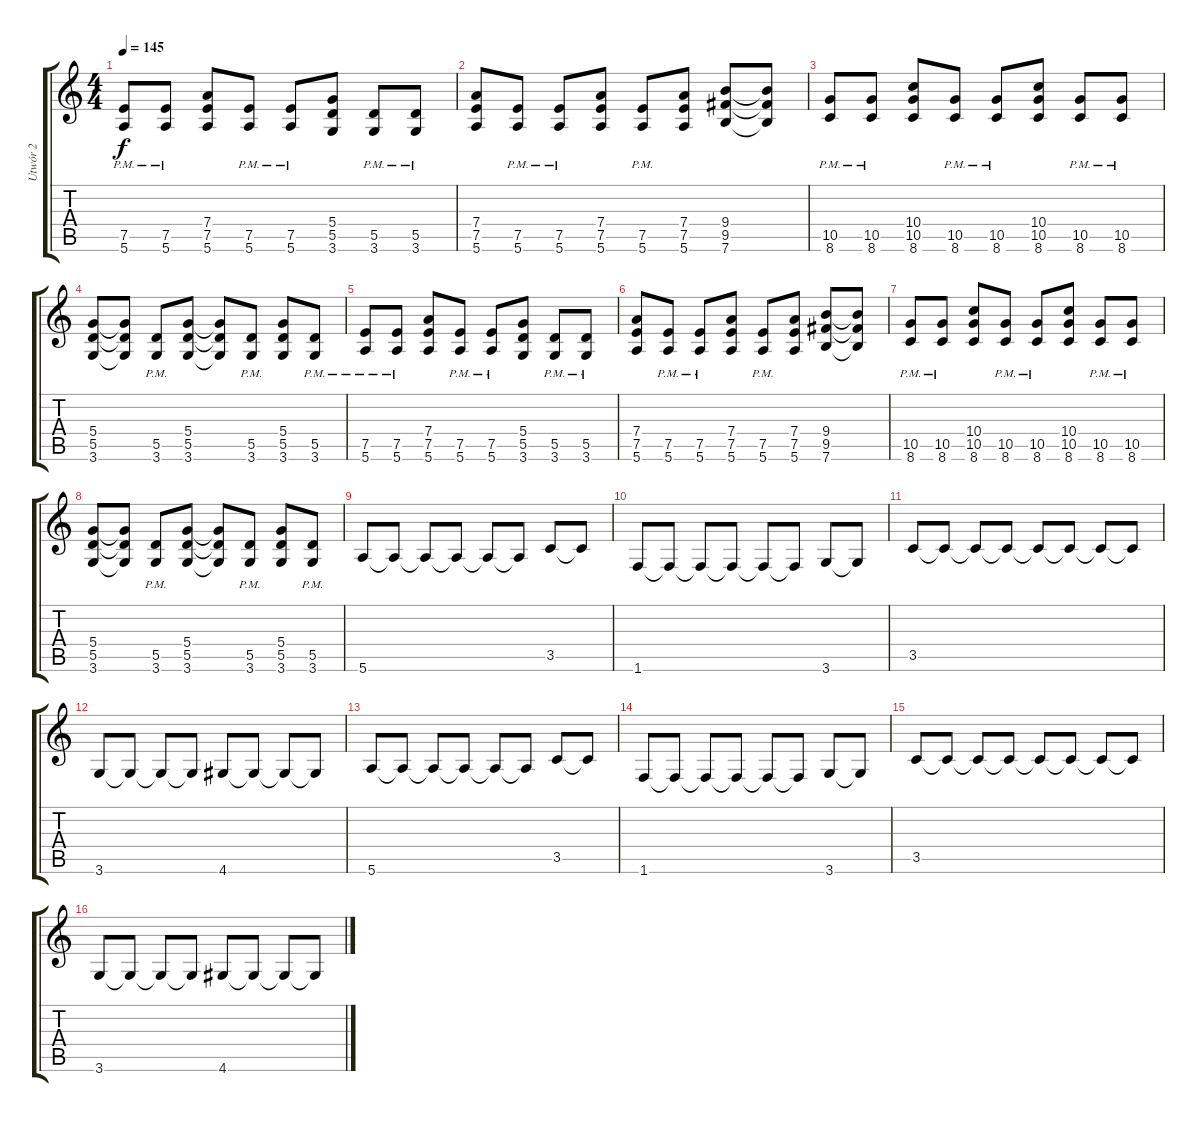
\track ("Utwór 2" "Utwór 2") {instrument overdrivenguitar}
\staff {score tabs}
\tuning (E4 B3 G3 D3 A2 E2) {hide}
\ts (4 4)
\tempo 145
\clef g2
\ks c
(7.5{pm} 5.6{pm}).8{dy f} (7.5{pm} 5.6{pm}).8 (7.4 7.5 5.6).8 (7.5{pm} 5.6{pm}).8 (7.5{pm} 5.6{pm}).8 (5.4 5.5 3.6).8 (5.5{pm} 3.6{pm}).8 (5.5{pm} 3.6{pm}).8 |
(7.4 7.5 5.6).8 (7.5{pm} 5.6{pm}).8 (7.5{pm} 5.6{pm}).8 (7.4 7.5 5.6).8 (7.5{pm} 5.6{pm}).8 (7.4 7.5 5.6).8 (9.4 9.5 7.6).8 (9.4{t} 9.5{t} 7.6{t}).8 |
(10.5{pm} 8.6{pm}).8 (10.5{pm} 8.6{pm}).8 (10.4 10.5 8.6).8 (10.5{pm} 8.6{pm}).8 (10.5{pm} 8.6{pm}).8 (10.4 10.5 8.6).8 (10.5{pm} 8.6{pm}).8 (10.5{pm} 8.6{pm}).8 |
(5.4 5.5 3.6).8 (5.4{t} 5.5{t} 3.6{t}).8 (5.5{pm} 3.6{pm}).8 (5.4 5.5 3.6).8 (5.4{t} 5.5{t} 3.6{t}).8 (5.5{pm} 3.6{pm}).8 (5.4 5.5 3.6).8 (5.5{pm} 3.6{pm}).8 |
(7.5{pm} 5.6{pm}).8 (7.5{pm} 5.6{pm}).8 (7.4 7.5 5.6).8 (7.5{pm} 5.6{pm}).8 (7.5{pm} 5.6{pm}).8 (5.4 5.5 3.6).8 (5.5{pm} 3.6{pm}).8 (5.5{pm} 3.6{pm}).8 |
(7.4 7.5 5.6).8 (7.5{pm} 5.6{pm}).8 (7.5{pm} 5.6{pm}).8 (7.4 7.5 5.6).8 (7.5{pm} 5.6{pm}).8 (7.4 7.5 5.6).8 (9.4 9.5 7.6).8 (9.4{t} 9.5{t} 7.6{t}).8 |
(10.5{pm} 8.6{pm}).8 (10.5{pm} 8.6{pm}).8 (10.4 10.5 8.6).8 (10.5{pm} 8.6{pm}).8 (10.5{pm} 8.6{pm}).8 (10.4 10.5 8.6).8 (10.5{pm} 8.6{pm}).8 (10.5{pm} 8.6{pm}).8 |
(5.4 5.5 3.6).8 (5.4{t} 5.5{t} 3.6{t}).8 (5.5{pm} 3.6{pm}).8 (5.4 5.5 3.6).8 (5.4{t} 5.5{t} 3.6{t}).8 (5.5{pm} 3.6{pm}).8 (5.4 5.5 3.6).8 (5.5{pm} 3.6{pm}).8 |
5.6.8 5.6{t}.8 5.6{t}.8 5.6{t}.8 5.6{t}.8 5.6{t}.8 3.5.8 3.5{t}.8 |
1.6.8 1.6{t}.8 1.6{t}.8 1.6{t}.8 1.6{t}.8 1.6{t}.8 3.6.8 3.6{t}.8 |
3.5.8 3.5{t}.8 3.5{t}.8 3.5{t}.8 3.5{t}.8 3.5{t}.8 3.5{t}.8 3.5{t}.8 |
3.6.8 3.6{t}.8 3.6{t}.8 3.6{t}.8 4.6.8 4.6{t}.8 4.6{t}.8 4.6{t}.8 |
5.6.8 5.6{t}.8 5.6{t}.8 5.6{t}.8 5.6{t}.8 5.6{t}.8 3.5.8 3.5{t}.8 |
1.6.8 1.6{t}.8 1.6{t}.8 1.6{t}.8 1.6{t}.8 1.6{t}.8 3.6.8 3.6{t}.8 |
3.5.8 3.5{t}.8 3.5{t}.8 3.5{t}.8 3.5{t}.8 3.5{t}.8 3.5{t}.8 3.5{t}.8 |
3.6.8 3.6{t}.8 3.6{t}.8 3.6{t}.8 4.6.8 4.6{t}.8 4.6{t}.8 4.6{t}.8
